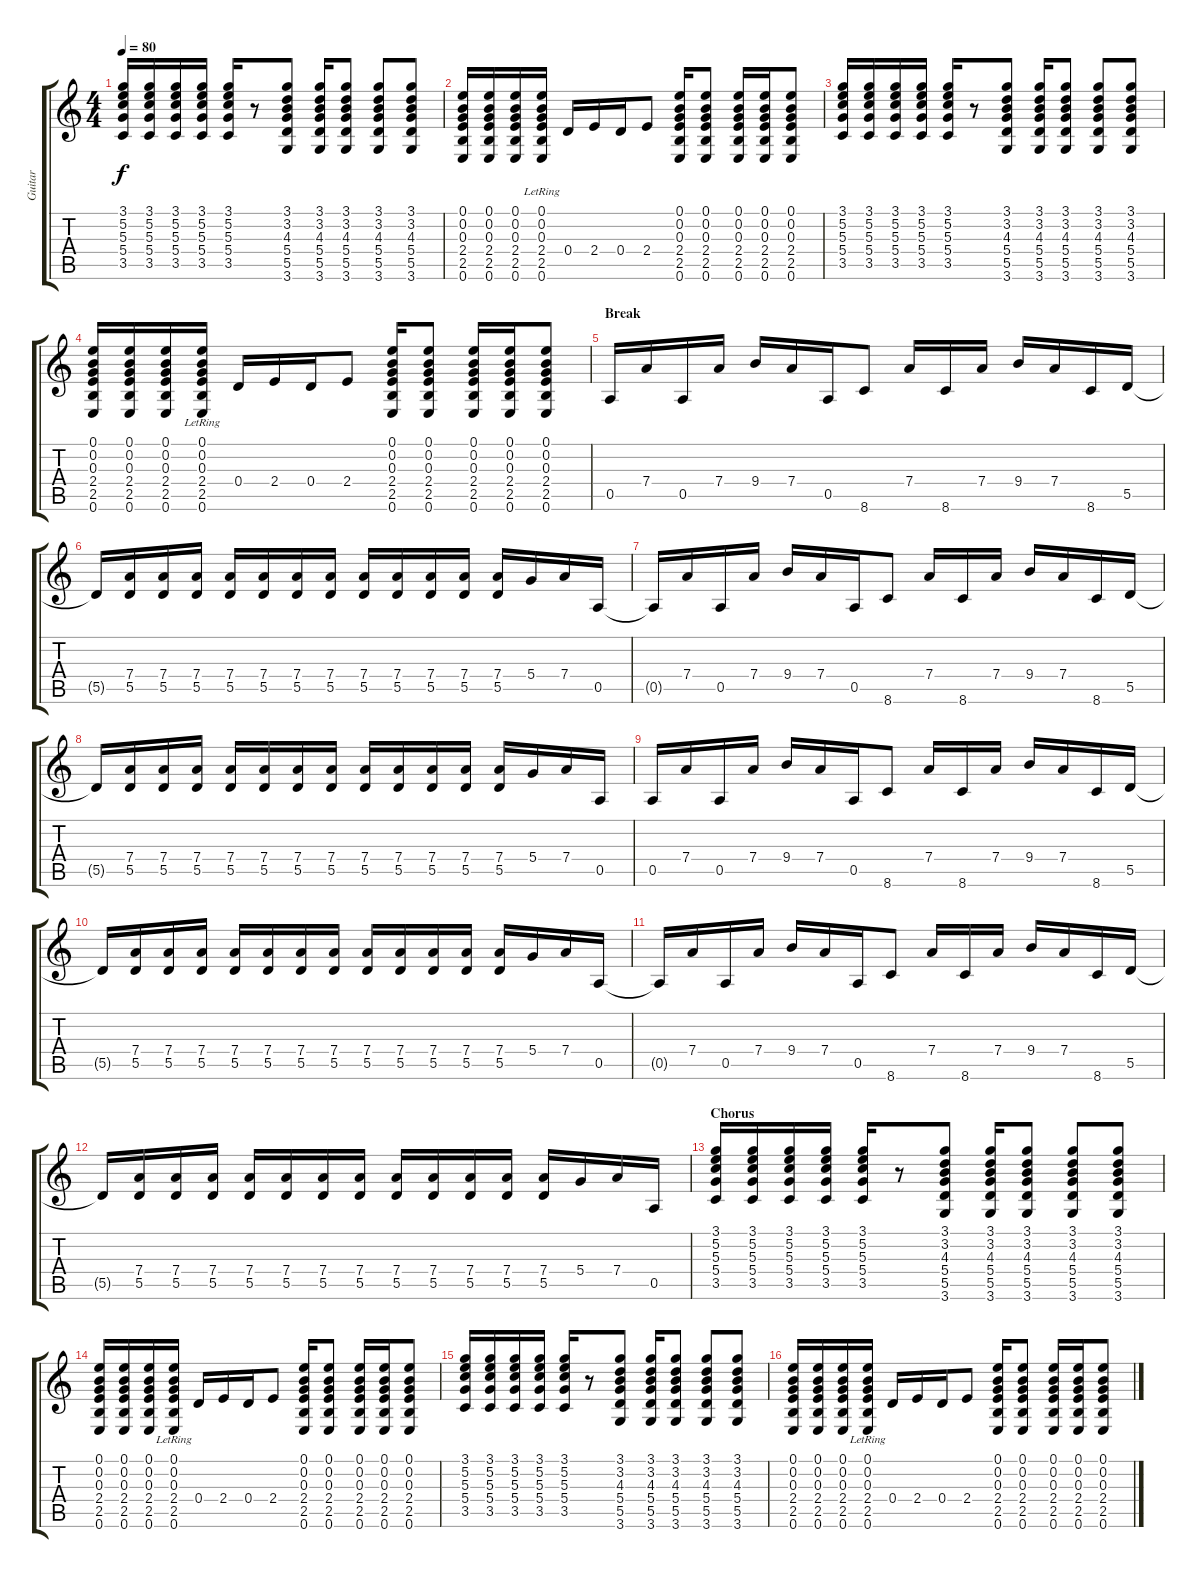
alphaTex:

\track ("Guitar" "Guitar") {instrument electricguitarmuted}
\staff {score tabs}
\tuning (E4 B3 G3 D3 A2 E2) {hide}
\ts (4 4)
\tempo 80
\clef g2
\ks c
(3.1 5.2 5.3 5.4 3.5).16{dy f instrument overdrivenguitar} (3.1 5.2 5.3 5.4 3.5).16 (3.1 5.2 5.3 5.4 3.5).16 (3.1 5.2 5.3 5.4 3.5).16 (3.1 5.2 5.3 5.4 3.5).16 r.8 (3.1 3.2 4.3 5.4 5.5 3.6).8 (3.1 3.2 4.3 5.4 5.5 3.6).16 (3.1 3.2 4.3 5.4 5.5 3.6).8 (3.1 3.2 4.3 5.4 5.5 3.6).8 (3.1 3.2 4.3 5.4 5.5 3.6).8 |
(0.1 0.2 0.3 2.4 2.5 0.6).16 (0.1 0.2 0.3 2.4 2.5 0.6).16 (0.1 0.2 0.3 2.4 2.5 0.6).16 (0.1{lr} 0.2{lr} 0.3{lr} 2.4 2.5 0.6).16 0.4.16 2.4.16 0.4.16 2.4.8 (0.1 0.2 0.3 2.4 2.5 0.6).16 (0.1 0.2 0.3 2.4 2.5 0.6).8 (0.1 0.2 0.3 2.4 2.5 0.6).16 (0.1 0.2 0.3 2.4 2.5 0.6).16 (0.1 0.2 0.3 2.4 2.5 0.6).8 |
(3.1 5.2 5.3 5.4 3.5).16{instrument overdrivenguitar} (3.1 5.2 5.3 5.4 3.5).16 (3.1 5.2 5.3 5.4 3.5).16 (3.1 5.2 5.3 5.4 3.5).16 (3.1 5.2 5.3 5.4 3.5).16 r.8 (3.1 3.2 4.3 5.4 5.5 3.6).8 (3.1 3.2 4.3 5.4 5.5 3.6).16 (3.1 3.2 4.3 5.4 5.5 3.6).8 (3.1 3.2 4.3 5.4 5.5 3.6).8 (3.1 3.2 4.3 5.4 5.5 3.6).8 |
(0.1 0.2 0.3 2.4 2.5 0.6).16 (0.1 0.2 0.3 2.4 2.5 0.6).16 (0.1 0.2 0.3 2.4 2.5 0.6).16 (0.1{lr} 0.2{lr} 0.3{lr} 2.4 2.5 0.6).16 0.4.16 2.4.16 0.4.16 2.4.8 (0.1 0.2 0.3 2.4 2.5 0.6).16 (0.1 0.2 0.3 2.4 2.5 0.6).8 (0.1 0.2 0.3 2.4 2.5 0.6).16 (0.1 0.2 0.3 2.4 2.5 0.6).16 (0.1 0.2 0.3 2.4 2.5 0.6).8 |
\section ("" "Break")
0.5.16{instrument overdrivenguitar} 7.4.16 0.5.16 7.4.16 9.4.16 7.4.16 0.5.16 8.6.8 7.4.16 8.6.16 7.4.16 9.4.16 7.4.16 8.6.16 5.5.16 |
5.5{t}.16 (7.4 5.5).16 (7.4 5.5).16 (7.4 5.5).16 (7.4 5.5).16 (7.4 5.5).16 (7.4 5.5).16 (7.4 5.5).16 (7.4 5.5).16 (7.4 5.5).16 (7.4 5.5).16 (7.4 5.5).16 (7.4 5.5).16 5.4.16 7.4.16 0.5.16 |
0.5{t}.16 7.4.16 0.5.16 7.4.16 9.4.16 7.4.16 0.5.16 8.6.8 7.4.16 8.6.16 7.4.16 9.4.16 7.4.16 8.6.16 5.5.16 |
5.5{t}.16 (7.4 5.5).16 (7.4 5.5).16 (7.4 5.5).16 (7.4 5.5).16 (7.4 5.5).16 (7.4 5.5).16 (7.4 5.5).16 (7.4 5.5).16 (7.4 5.5).16 (7.4 5.5).16 (7.4 5.5).16 (7.4 5.5).16 5.4.16 7.4.16 0.5.16 |
0.5.16{instrument overdrivenguitar} 7.4.16 0.5.16 7.4.16 9.4.16 7.4.16 0.5.16 8.6.8 7.4.16 8.6.16 7.4.16 9.4.16 7.4.16 8.6.16 5.5.16 |
5.5{t}.16 (7.4 5.5).16 (7.4 5.5).16 (7.4 5.5).16 (7.4 5.5).16 (7.4 5.5).16 (7.4 5.5).16 (7.4 5.5).16 (7.4 5.5).16 (7.4 5.5).16 (7.4 5.5).16 (7.4 5.5).16 (7.4 5.5).16 5.4.16 7.4.16 0.5.16 |
0.5{t}.16 7.4.16 0.5.16 7.4.16 9.4.16 7.4.16 0.5.16 8.6.8 7.4.16 8.6.16 7.4.16 9.4.16 7.4.16 8.6.16 5.5.16 |
5.5{t}.16 (7.4 5.5).16 (7.4 5.5).16 (7.4 5.5).16 (7.4 5.5).16 (7.4 5.5).16 (7.4 5.5).16 (7.4 5.5).16 (7.4 5.5).16 (7.4 5.5).16 (7.4 5.5).16 (7.4 5.5).16 (7.4 5.5).16 5.4.16 7.4.16 0.5.16 |
\section ("" "Chorus")
(3.1 5.2 5.3 5.4 3.5).16{instrument overdrivenguitar} (3.1 5.2 5.3 5.4 3.5).16 (3.1 5.2 5.3 5.4 3.5).16 (3.1 5.2 5.3 5.4 3.5).16 (3.1 5.2 5.3 5.4 3.5).16 r.8 (3.1 3.2 4.3 5.4 5.5 3.6).8 (3.1 3.2 4.3 5.4 5.5 3.6).16 (3.1 3.2 4.3 5.4 5.5 3.6).8 (3.1 3.2 4.3 5.4 5.5 3.6).8 (3.1 3.2 4.3 5.4 5.5 3.6).8 |
(0.1 0.2 0.3 2.4 2.5 0.6).16 (0.1 0.2 0.3 2.4 2.5 0.6).16 (0.1 0.2 0.3 2.4 2.5 0.6).16 (0.1{lr} 0.2{lr} 0.3{lr} 2.4 2.5 0.6).16 0.4.16 2.4.16 0.4.16 2.4.8 (0.1 0.2 0.3 2.4 2.5 0.6).16 (0.1 0.2 0.3 2.4 2.5 0.6).8 (0.1 0.2 0.3 2.4 2.5 0.6).16 (0.1 0.2 0.3 2.4 2.5 0.6).16 (0.1 0.2 0.3 2.4 2.5 0.6).8 |
(3.1 5.2 5.3 5.4 3.5).16{instrument overdrivenguitar} (3.1 5.2 5.3 5.4 3.5).16 (3.1 5.2 5.3 5.4 3.5).16 (3.1 5.2 5.3 5.4 3.5).16 (3.1 5.2 5.3 5.4 3.5).16 r.8 (3.1 3.2 4.3 5.4 5.5 3.6).8 (3.1 3.2 4.3 5.4 5.5 3.6).16 (3.1 3.2 4.3 5.4 5.5 3.6).8 (3.1 3.2 4.3 5.4 5.5 3.6).8 (3.1 3.2 4.3 5.4 5.5 3.6).8 |
(0.1 0.2 0.3 2.4 2.5 0.6).16 (0.1 0.2 0.3 2.4 2.5 0.6).16 (0.1 0.2 0.3 2.4 2.5 0.6).16 (0.1{lr} 0.2{lr} 0.3{lr} 2.4 2.5 0.6).16 0.4.16 2.4.16 0.4.16 2.4.8 (0.1 0.2 0.3 2.4 2.5 0.6).16 (0.1 0.2 0.3 2.4 2.5 0.6).8 (0.1 0.2 0.3 2.4 2.5 0.6).16 (0.1 0.2 0.3 2.4 2.5 0.6).16 (0.1 0.2 0.3 2.4 2.5 0.6).8
